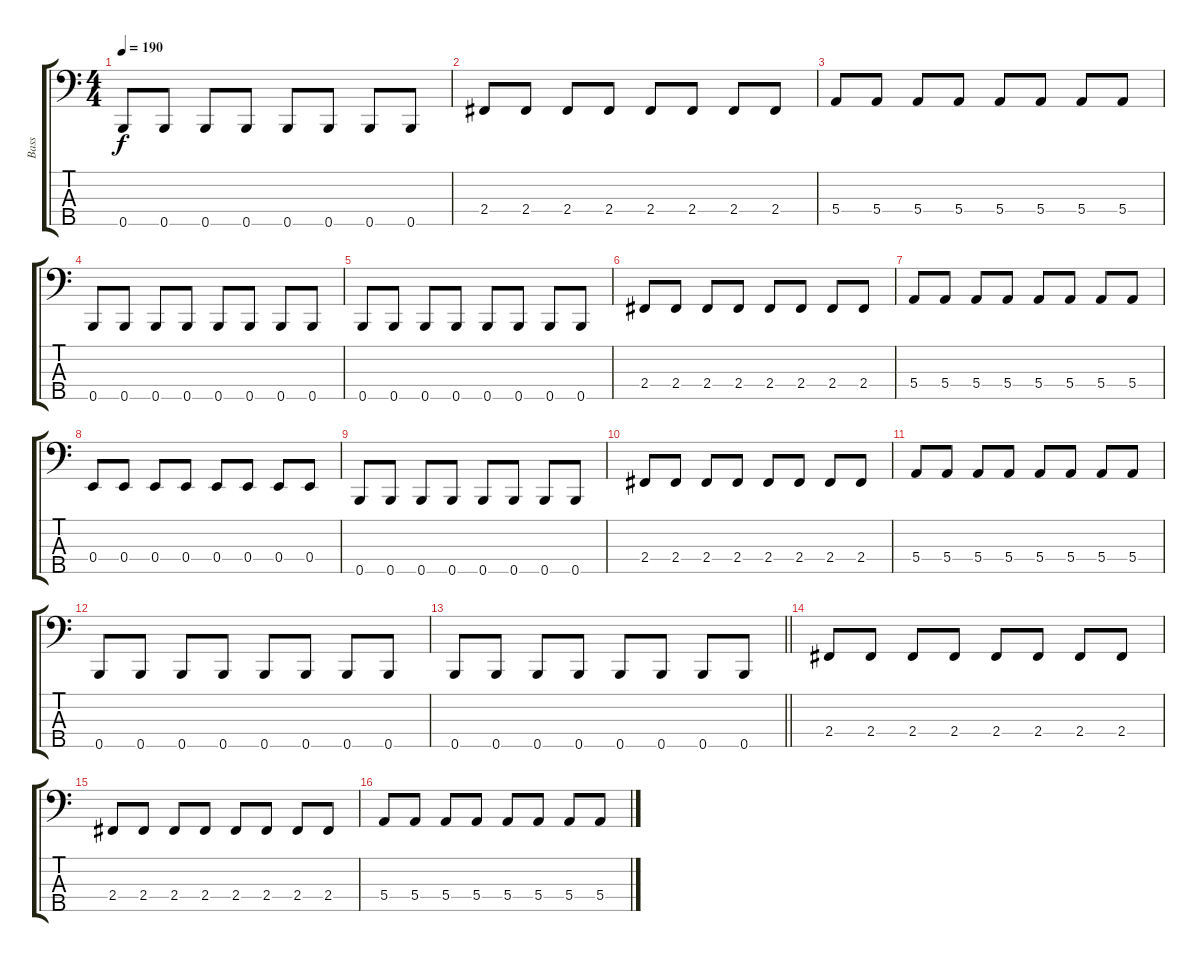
\track ("Bass" "Bass") {instrument electricbassfinger}
\staff {score tabs}
\tuning (G2 D2 A1 E1 B0) {hide}
\ts (4 4)
\tempo 190
\clef f4
\ks c
0.5.8{dy f} 0.5.8 0.5.8 0.5.8 0.5.8 0.5.8 0.5.8 0.5.8 |
2.4.8 2.4.8 2.4.8 2.4.8 2.4.8 2.4.8 2.4.8 2.4.8 |
5.4.8 5.4.8 5.4.8 5.4.8 5.4.8 5.4.8 5.4.8 5.4.8 |
0.5.8 0.5.8 0.5.8 0.5.8 0.5.8 0.5.8 0.5.8 0.5.8 |
0.5.8 0.5.8 0.5.8 0.5.8 0.5.8 0.5.8 0.5.8 0.5.8 |
2.4.8 2.4.8 2.4.8 2.4.8 2.4.8 2.4.8 2.4.8 2.4.8 |
5.4.8 5.4.8 5.4.8 5.4.8 5.4.8 5.4.8 5.4.8 5.4.8 |
0.4.8 0.4.8 0.4.8 0.4.8 0.4.8 0.4.8 0.4.8 0.4.8 |
0.5.8 0.5.8 0.5.8 0.5.8 0.5.8 0.5.8 0.5.8 0.5.8 |
2.4.8 2.4.8 2.4.8 2.4.8 2.4.8 2.4.8 2.4.8 2.4.8 |
5.4.8 5.4.8 5.4.8 5.4.8 5.4.8 5.4.8 5.4.8 5.4.8 |
0.5.8 0.5.8 0.5.8 0.5.8 0.5.8 0.5.8 0.5.8 0.5.8 |
\barLineRight lightlight
0.5.8 0.5.8 0.5.8 0.5.8 0.5.8 0.5.8 0.5.8 0.5.8 |
2.4.8 2.4.8 2.4.8 2.4.8 2.4.8 2.4.8 2.4.8 2.4.8 |
2.4.8 2.4.8 2.4.8 2.4.8 2.4.8 2.4.8 2.4.8 2.4.8 |
5.4.8 5.4.8 5.4.8 5.4.8 5.4.8 5.4.8 5.4.8 5.4.8
